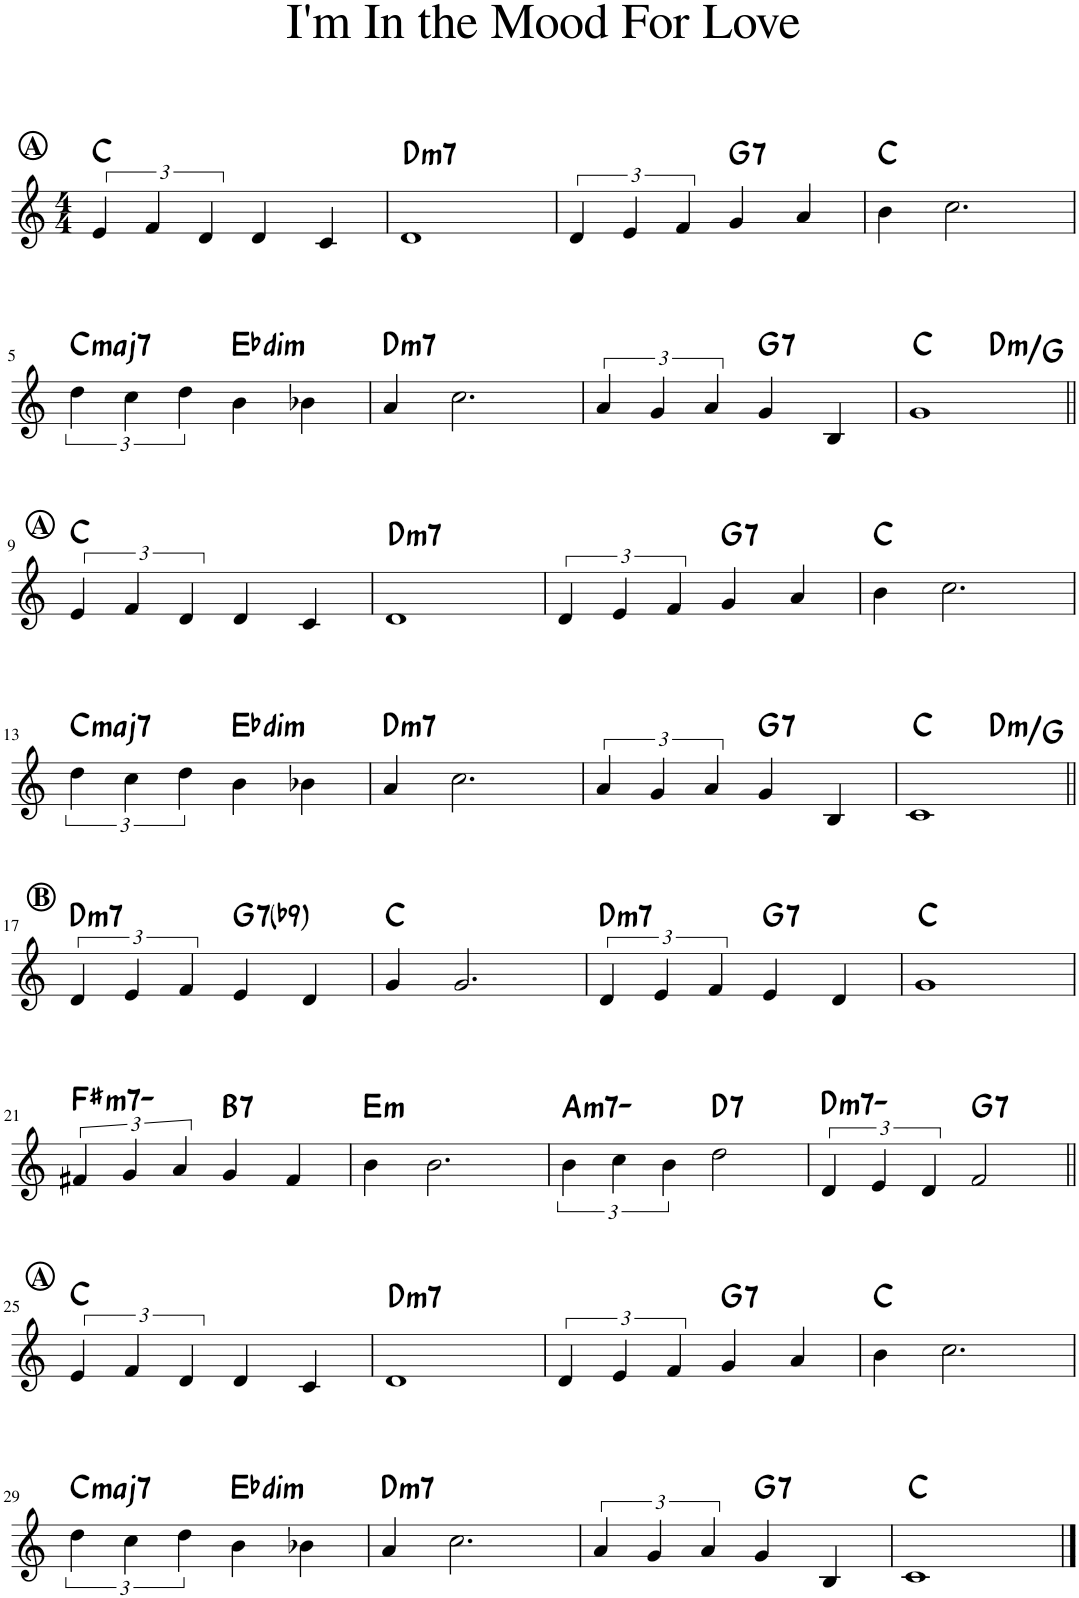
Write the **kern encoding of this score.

**kern	**harte
*part1	*part1
*staff1	*
*I"Piano	*
*I'Pno.	*
*clefG2	*
*k[]	*
*M4/4	*
=1	=1
!LO:TX:a:B:t=A	!
6e/	C:maj
6f/	.
6d/	.
4d/	.
4c/	.
=2	=2
!	!LO:H:kt=m7
1d	D:min7
=3	=3
6d/	.
6e/	.
6f/	.
!	!LO:H:kt=7
4g/	G:7
4a/	.
=4	=4
4b\	C:maj
2.cc\	.
!!LO:LB:g=z
=5	=5
!	!LO:H:kt=maj7
6dd\	C:maj7
6cc\	.
6dd\	.
!	!LO:H:kt=dim
4b\	Eb:dim
4b-X\	.
=6	=6
!	!LO:H:kt=m7
4a/	D:min7
2.cc\	.
=7	=7
6a/	.
6g/	.
6a/	.
!	!LO:H:kt=7
4g/	G:7
4B/	.
=8	=8
*^	*
1g	2ryy	C:maj
!	!	!LO:H:kt=m
.	2ryy	D:min/4
!!LO:LB:g=z	!!
=9||	=9||	=9||
!LO:TX:a:B:t=A	!	!
*v	*v	*
6e/	C:maj
6f/	.
6d/	.
4d/	.
4c/	.
=10	=10
!	!LO:H:kt=m7
1d	D:min7
=11	=11
6d/	.
6e/	.
6f/	.
!	!LO:H:kt=7
4g/	G:7
4a/	.
=12	=12
4b\	C:maj
2.cc\	.
!!LO:LB:g=z
=13	=13
!	!LO:H:kt=maj7
6dd\	C:maj7
6cc\	.
6dd\	.
!	!LO:H:kt=dim
4b\	Eb:dim
4b-X\	.
=14	=14
!	!LO:H:kt=m7
4a/	D:min7
2.cc\	.
=15	=15
6a/	.
6g/	.
6a/	.
!	!LO:H:kt=7
4g/	G:7
4B/	.
=16	=16
*^	*
1c	2ryy	C:maj
!	!	!LO:H:kt=m
.	2ryy	D:min/4
!!LO:LB:g=z	!!
=17||	=17||	=17||
!LO:TX:a:B:t=B	!	!LO:H:kt=m7
*v	*v	*
6d/	D:min7
6e/	.
6f/	.
!	!LO:H:kt=7
4e/	G:7(b9)
4d/	.
=18	=18
4g/	C:maj
2.g/	.
=19	=19
!	!LO:H:kt=m7
6d/	D:min7
6e/	.
6f/	.
!	!LO:H:kt=7
4e/	G:7
4d/	.
=20	=20
1g	C:maj
!!LO:LB:g=z
=21	=21
!	!LO:H:kt=m
6f#X/	F#:min7
6g/	.
6a/	.
!	!LO:H:kt=7
4g/	B:7
4f#/	.
=22	=22
!	!LO:H:kt=m
4b\	E:min
2.b\	.
=23	=23
!	!LO:H:kt=m
6b\	A:min7
6cc\	.
6b\	.
!	!LO:H:kt=7
2dd\	D:7
=24	=24
!	!LO:H:kt=m
6d/	D:min7
6e/	.
6d/	.
!	!LO:H:kt=7
2f/	G:7
!!LO:LB:g=z
=25||	=25||
!LO:TX:a:B:t=A	!
6e/	C:maj
6f/	.
6d/	.
4d/	.
4c/	.
=26	=26
!	!LO:H:kt=m7
1d	D:min7
=27	=27
6d/	.
6e/	.
6f/	.
!	!LO:H:kt=7
4g/	G:7
4a/	.
=28	=28
4b\	C:maj
2.cc\	.
!!LO:LB:g=z
=29	=29
!	!LO:H:kt=maj7
6dd\	C:maj7
6cc\	.
6dd\	.
!	!LO:H:kt=dim
4b\	Eb:dim
4b-X\	.
=30	=30
!	!LO:H:kt=m7
4a/	D:min7
2.cc\	.
=31	=31
6a/	.
6g/	.
6a/	.
!	!LO:H:kt=7
4g/	G:7
4B/	.
=32	=32
1c	C:maj
==	==
*-	*-
